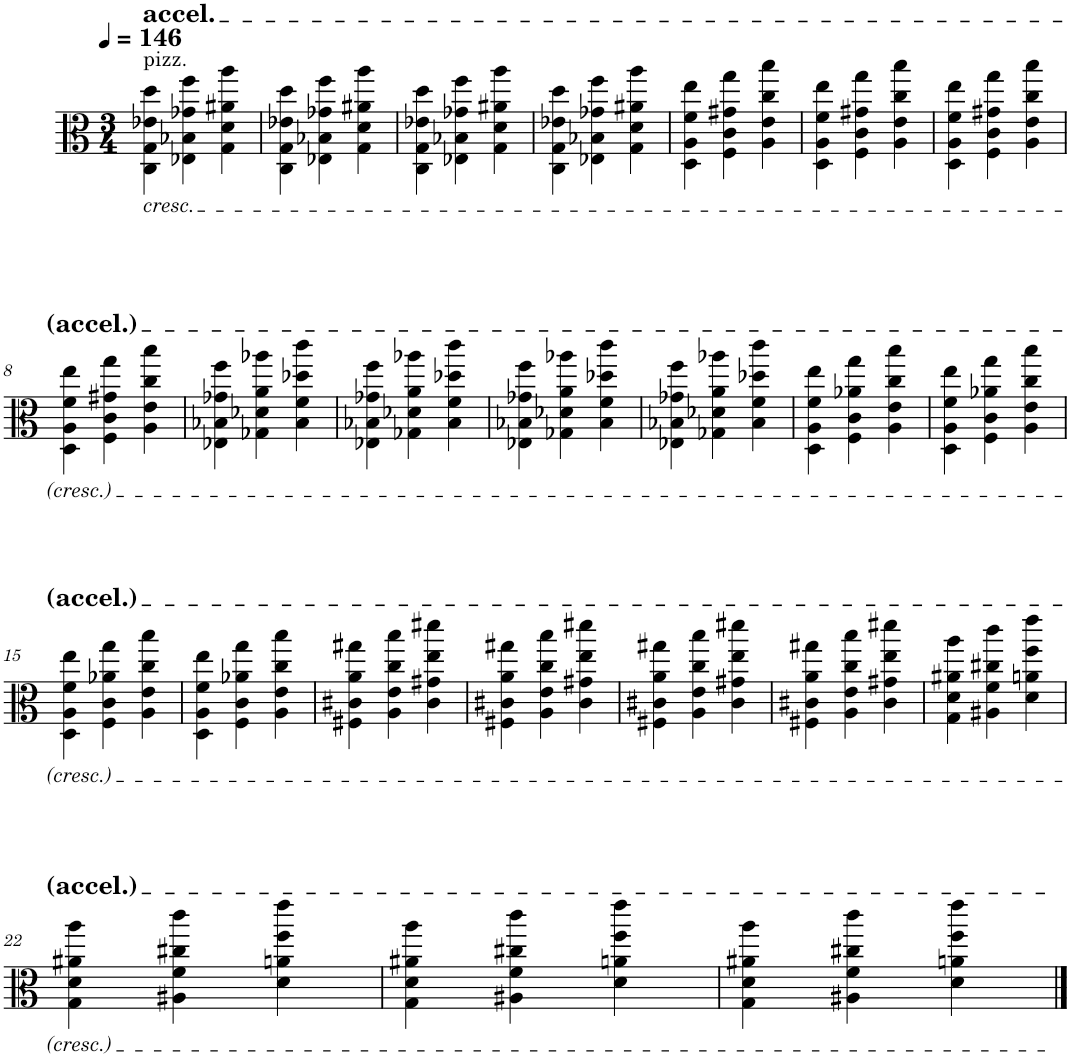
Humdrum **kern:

**kern
*part1
*staff1
*I"Viola
*I'Vla.
*clefC3
*k[]
*M3/4
*MM146
=1
!LO:TX:a:t=pizz.
!LO:TX:a:t=accel.
!LO:TX:b:i:t=cresc.
4C\ 4G\ 4e-X\ 4dd\
4E-X\ 4B-X\ 4g-X\ 4ff\
4G\ 4d\ 4a#X\ 4aa\
=2
4C\ 4G\ 4e-X\ 4dd\
4E-X\ 4B-X\ 4g-X\ 4ff\
4G\ 4d\ 4a#X\ 4aa\
=3
4C\ 4G\ 4e-X\ 4dd\
4E-X\ 4B-X\ 4g-X\ 4ff\
4G\ 4d\ 4a#X\ 4aa\
=4
4C\ 4G\ 4e-X\ 4dd\
4E-X\ 4B-X\ 4g-X\ 4ff\
4G\ 4d\ 4a#X\ 4aa\
=5
4D\ 4A\ 4f\ 4ee\
4F\ 4c\ 4g#X\ 4gg\
4A\ 4e\ 4cc\ 4bb\
=6
4D\ 4A\ 4f\ 4ee\
4F\ 4c\ 4g#X\ 4gg\
4A\ 4e\ 4cc\ 4bb\
=7
4D\ 4A\ 4f\ 4ee\
4F\ 4c\ 4g#X\ 4gg\
4A\ 4e\ 4cc\ 4bb\
!!LO:LB:g=z
=8
4D\ 4A\ 4f\ 4ee\
4F\ 4c\ 4g#X\ 4gg\
4A\ 4e\ 4cc\ 4bb\
=9
4E-X\ 4B-X\ 4g-X\ 4ff\
4G-X\ 4d-X\ 4a\ 4aa-X\
4B-\ 4f\ 4dd-X\ 4ccc\
=10
4E-X\ 4B-X\ 4g-X\ 4ff\
4G-X\ 4d-X\ 4a\ 4aa-X\
4B-\ 4f\ 4dd-X\ 4ccc\
=11
4E-X\ 4B-X\ 4g-X\ 4ff\
4G-X\ 4d-X\ 4a\ 4aa-X\
4B-\ 4f\ 4dd-X\ 4ccc\
=12
4E-X\ 4B-X\ 4g-X\ 4ff\
4G-X\ 4d-X\ 4a\ 4aa-X\
4B-\ 4f\ 4dd-X\ 4ccc\
=13
4D\ 4A\ 4f\ 4ee\
4F\ 4c\ 4a-X\ 4gg\
4A\ 4e\ 4cc\ 4bb\
=14
4D\ 4A\ 4f\ 4ee\
4F\ 4c\ 4a-X\ 4gg\
4A\ 4e\ 4cc\ 4bb\
!!LO:LB:g=z
=15
4D\ 4A\ 4f\ 4ee\
4F\ 4c\ 4a-X\ 4gg\
4A\ 4e\ 4cc\ 4bb\
=16
4D\ 4A\ 4f\ 4ee\
4F\ 4c\ 4a-X\ 4gg\
4A\ 4e\ 4cc\ 4bb\
=17
4F#X\ 4c#X\ 4a\ 4gg#X\
4A\ 4e\ 4cc\ 4bb\
4c#\ 4g#X\ 4ee\ 4ddd#X\
=18
4F#X\ 4c#X\ 4a\ 4gg#X\
4A\ 4e\ 4cc\ 4bb\
4c#\ 4g#X\ 4ee\ 4ddd#X\
=19
4F#X\ 4c#X\ 4a\ 4gg#X\
4A\ 4e\ 4cc\ 4bb\
4c#\ 4g#X\ 4ee\ 4ddd#X\
=20
4F#X\ 4c#X\ 4a\ 4gg#X\
4A\ 4e\ 4cc\ 4bb\
4c#\ 4g#X\ 4ee\ 4ddd#X\
=21
4G\ 4d\ 4a#X\ 4aa\
4A#X\ 4f\ 4cc#X\ 4ccc\
4d\ 4an\ 4ff\ 4eee\
!!LO:LB:g=z
=22
4G\ 4d\ 4a#X\ 4aa\
4A#X\ 4f\ 4cc#X\ 4ccc\
4d\ 4an\ 4ff\ 4eee\
=23
4G\ 4d\ 4a#X\ 4aa\
4A#X\ 4f\ 4cc#X\ 4ccc\
4d\ 4an\ 4ff\ 4eee\
=24
4G\ 4d\ 4a#X\ 4aa\
4A#X\ 4f\ 4cc#X\ 4ccc\
4d\ 4an\ 4ff\ 4eee\
==
*-
